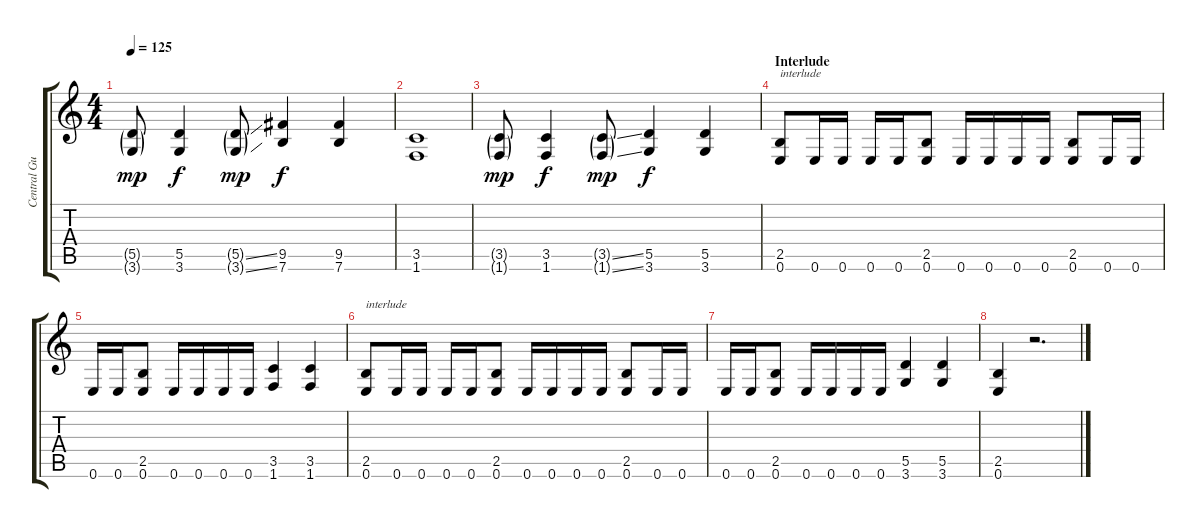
\track ("Central Guitar" "Central Gu") {instrument distortionguitar}
\staff {score tabs}
\tuning (E4 B3 G3 D3 A2 E2) {hide}
\ts (4 4)
\tempo 125
\clef g2
\ks c
(5.5{g} 3.6{g}).8{dy mp} (5.5 3.6).4{dy f} (5.5{ss g} 3.6{ss g}).8{dy mp} (9.5 7.6).4{dy f} (9.5 7.6).4 |
(3.5 1.6).1 |
(3.5{g} 1.6{g}).8{dy mp} (3.5 1.6).4{dy f} (3.5{ss g} 1.6{ss g}).8{dy mp} (5.5 3.6).4{dy f} (5.5 3.6).4 |
\section ("" "Interlude")
(2.5 0.6).8{txt "interlude"} 0.6.16 0.6.16 0.6.16 0.6.16 (2.5 0.6).8 0.6.16 0.6.16 0.6.16 0.6.16 (2.5 0.6).8 0.6.16 0.6.16 |
0.6.16 0.6.16 (2.5 0.6).8 0.6.16 0.6.16 0.6.16 0.6.16 (3.5 1.6).4 (3.5 1.6).4 |
(2.5 0.6).8{txt "interlude"} 0.6.16 0.6.16 0.6.16 0.6.16 (2.5 0.6).8 0.6.16 0.6.16 0.6.16 0.6.16 (2.5 0.6).8 0.6.16 0.6.16 |
0.6.16 0.6.16 (2.5 0.6).8 0.6.16 0.6.16 0.6.16 0.6.16 (5.5 3.6).4 (5.5 3.6).4 |
(2.5 0.6).4 r.2{d}
